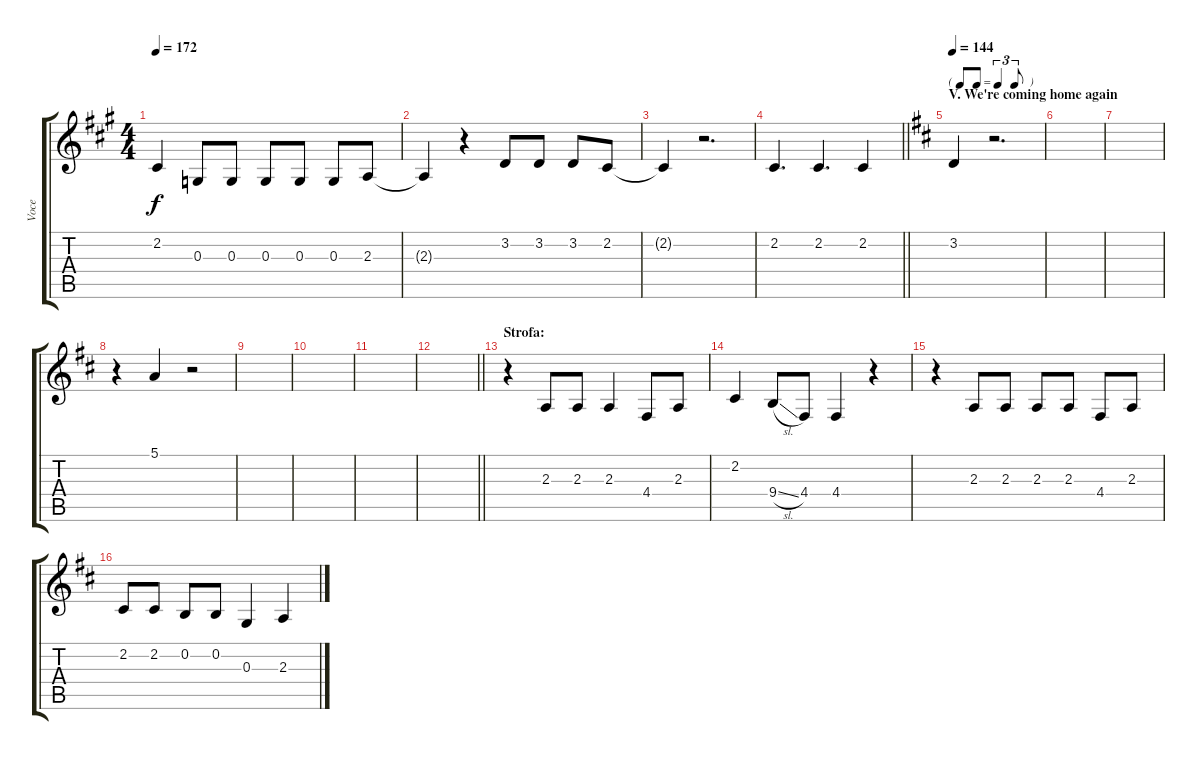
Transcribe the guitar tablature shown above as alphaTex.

\track ("Voce" "Voce") {instrument clarinet}
\staff {score tabs}
\tuning (E4 B3 G3 D3 A2 E2) {hide}
\ts (4 4)
\tempo 172
\clef g2
\ks a
2.2.4{dy f} 0.3.8 0.3.8 0.3.8 0.3.8 0.3.8 2.3.8 |
2.3{t}.4 r.4 3.2.8 3.2.8 3.2.8 2.2.8 |
2.2{t}.4 r.2{d} |
\barLineRight lightlight
2.2.4{d} 2.2.4{d} 2.2.4 |
\tf triplet8th
\section ("" "V. We're coming home again")
\tempo 144
\ks d
3.2.4 r.2{d} |
|
|
r.4 5.1.4 r.2 |
|
|
|
\barLineRight lightlight
|
\section ("" "Strofa:")
r.4 2.3.8 2.3.8 2.3.4 4.4.8 2.3.8 |
2.2.4 9.4{sl}.8 4.4.8 4.4.4 r.4 |
r.4 2.3.8 2.3.8 2.3.8 2.3.8 4.4.8 2.3.8 |
2.2.8 2.2.8 0.2.8 0.2.8 0.3.4 2.3.4
